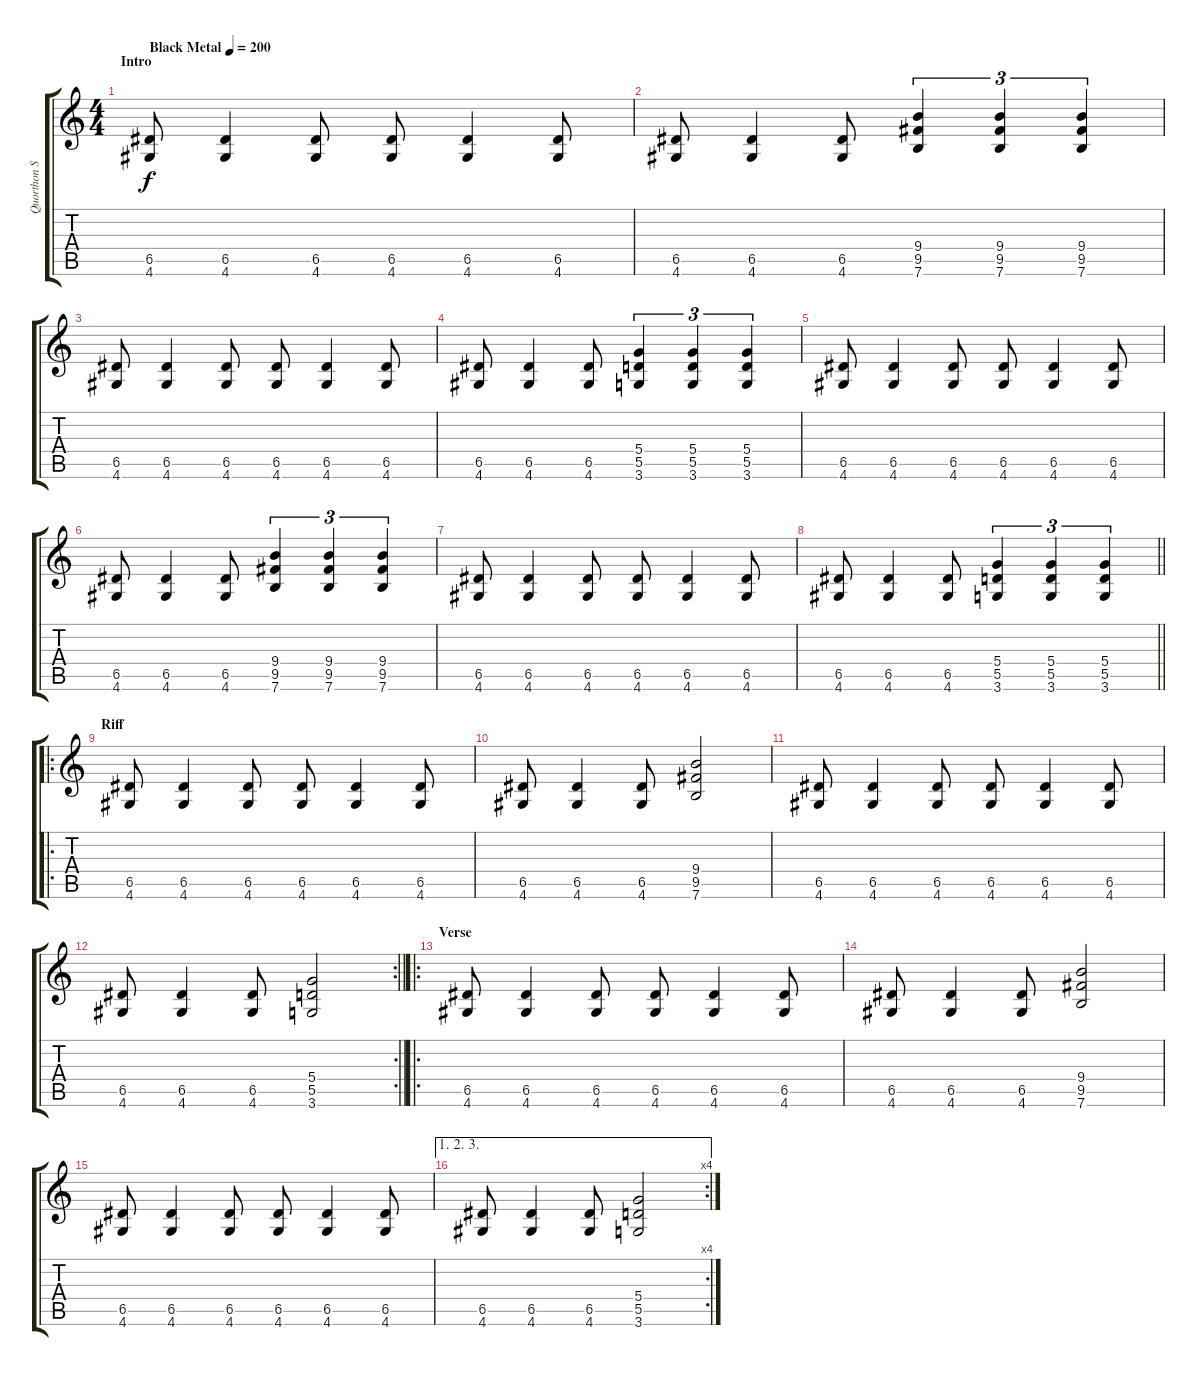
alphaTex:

\track ("Quorthon Seth" "Quorthon S") {instrument distortionguitar}
\staff {score tabs}
\tuning (E4 B3 G3 D3 A2 E2) {hide}
\ts (4 4)
\section ("" "Intro")
\tempo (200 "Black Metal")
\clef g2
\ks c
(6.5 4.6).8{dy f instrument distortionguitar} (6.5 4.6).4 (6.5 4.6).8 (6.5 4.6).8 (6.5 4.6).4 (6.5 4.6).8 |
(6.5 4.6).8 (6.5 4.6).4 (6.5 4.6).8 (9.4 9.5 7.6).4{tu (3 2)} (9.4 9.5 7.6).4{tu (3 2)} (9.4 9.5 7.6).4{tu (3 2)} |
(6.5 4.6).8 (6.5 4.6).4 (6.5 4.6).8 (6.5 4.6).8 (6.5 4.6).4 (6.5 4.6).8 |
(6.5 4.6).8 (6.5 4.6).4 (6.5 4.6).8 (5.4 5.5 3.6).4{tu (3 2)} (5.4 5.5 3.6).4{tu (3 2)} (5.4 5.5 3.6).4{tu (3 2)} |
(6.5 4.6).8 (6.5 4.6).4 (6.5 4.6).8 (6.5 4.6).8 (6.5 4.6).4 (6.5 4.6).8 |
(6.5 4.6).8 (6.5 4.6).4 (6.5 4.6).8 (9.4 9.5 7.6).4{tu (3 2)} (9.4 9.5 7.6).4{tu (3 2)} (9.4 9.5 7.6).4{tu (3 2)} |
(6.5 4.6).8 (6.5 4.6).4 (6.5 4.6).8 (6.5 4.6).8 (6.5 4.6).4 (6.5 4.6).8 |
\barLineRight lightlight
(6.5 4.6).8 (6.5 4.6).4 (6.5 4.6).8 (5.4 5.5 3.6).4{tu (3 2)} (5.4 5.5 3.6).4{tu (3 2)} (5.4 5.5 3.6).4{tu (3 2)} |
\ro
\section ("" "Riff")
(6.5 4.6).8 (6.5 4.6).4 (6.5 4.6).8 (6.5 4.6).8 (6.5 4.6).4 (6.5 4.6).8 |
(6.5 4.6).8 (6.5 4.6).4 (6.5 4.6).8 (9.4 9.5 7.6).2 |
(6.5 4.6).8 (6.5 4.6).4 (6.5 4.6).8 (6.5 4.6).8 (6.5 4.6).4 (6.5 4.6).8 |
\rc 2
\barLineRight lightlight
(6.5 4.6).8 (6.5 4.6).4 (6.5 4.6).8 (5.4 5.5 3.6).2 |
\ro
\section ("" "Verse")
(6.5 4.6).8 (6.5 4.6).4 (6.5 4.6).8 (6.5 4.6).8 (6.5 4.6).4 (6.5 4.6).8 |
(6.5 4.6).8 (6.5 4.6).4 (6.5 4.6).8 (9.4 9.5 7.6).2 |
(6.5 4.6).8 (6.5 4.6).4 (6.5 4.6).8 (6.5 4.6).8 (6.5 4.6).4 (6.5 4.6).8 |
\ae (1 2 3)
\rc 4
(6.5 4.6).8 (6.5 4.6).4 (6.5 4.6).8 (5.4 5.5 3.6).2
